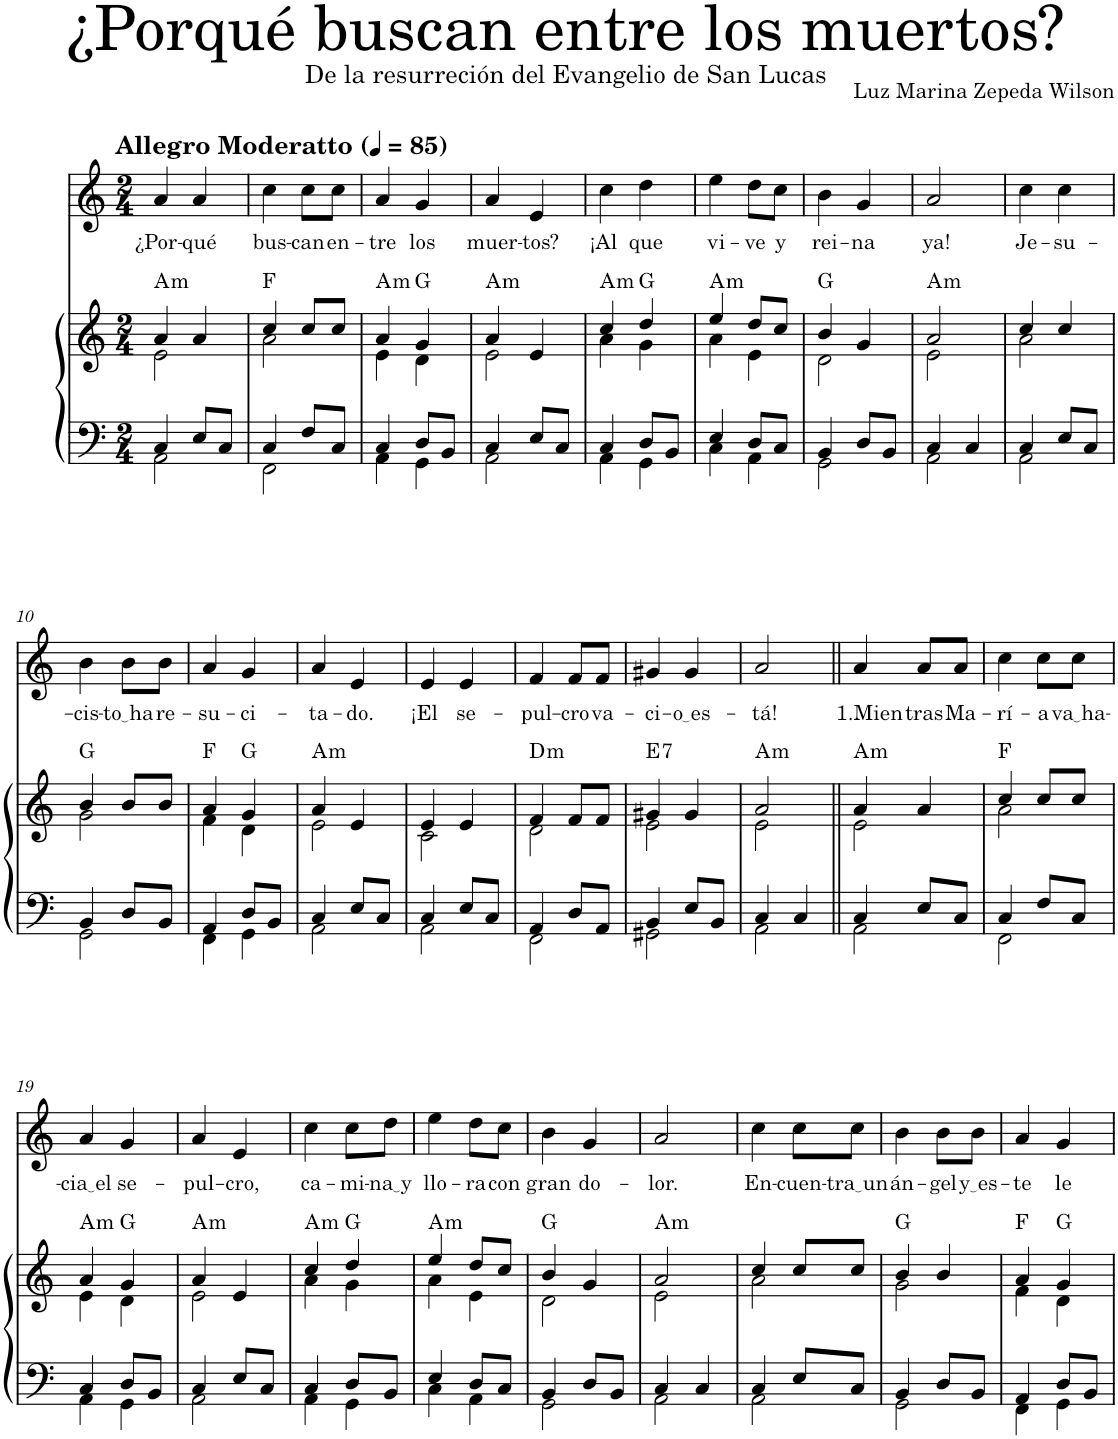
**kern	**kern	**harte	**kern	**text
*part2	*part2	*part2	*part1	*part1
*staff3	*staff2	*	*staff1	*staff1
*I"Órgano	*	*	*I"Soprano	*
*clefF4	*clefG2	*	*clefG2	*
*k[]	*k[]	*	*k[]	*
*M2/4	*M2/4	*	*M2/4	*
*MM85	*MM85	*	*MM85	*
=1	=1	=1	=1	=1
*^	*^	*	*	*
!	!	!	!	!	!LO:TX:a:B:t=Allegro Moderatto	!
!	!	!	!	!LO:H:kt=m	!	!LO:LY:b
4C/	2AA\	4a/	2e\	A:min	4a/	¿Por-
!	!	!	!	!	!	!LO:LY:b
8E/L	.	4a/	.	.	4a/	-qué
8C/J	.	.	.	.	.	.
=2	=2	=2	=2	=2	=2	=2
!	!	!	!	!	!	!LO:LY:b
4C/	2FF\	4cc/	2a\	F:maj	4cc\	bus-
!	!	!	!	!	!	!LO:LY:b
8F/L	.	8cc/L	.	.	8cc\L	-can
!	!	!	!	!	!	!LO:LY:b
8C/J	.	8cc/J	.	.	8cc\J	en-
=3	=3	=3	=3	=3	=3	=3
!	!	!	!	!LO:H:kt=m	!	!LO:LY:b
4C/	4AA\	4a/	4e\	A:min	4a/	-tre
!	!	!	!	!	!	!LO:LY:b
8D/L	4GG\	4g/	4d\	G:maj	4g/	los
8BB/J	.	.	.	.	.	.
=4	=4	=4	=4	=4	=4	=4
!	!	!	!	!LO:H:kt=m	!	!LO:LY:b
4C/	2AA\	4a/	2e\	A:min	4a/	muer-
!	!	!	!	!	!	!LO:LY:b
8E/L	.	4e/	.	.	4e/	-tos?
8C/J	.	.	.	.	.	.
=5	=5	=5	=5	=5	=5	=5
!	!	!	!	!LO:H:kt=m	!	!LO:LY:b
4C/	4AA\	4cc/	4a\	A:min	4cc\	¡Al
!	!	!	!	!	!	!LO:LY:b
8D/L	4GG\	4dd/	4g\	G:maj	4dd\	que
8BB/J	.	.	.	.	.	.
=6	=6	=6	=6	=6	=6	=6
!	!	!	!	!LO:H:kt=m	!	!LO:LY:b
4E/	4C\	4ee/	4a\	A:min	4ee\	vi-
!	!	!	!	!	!	!LO:LY:b
8D/L	4AA\	8dd/L	4e\	.	8dd\L	-ve
!	!	!	!	!	!	!LO:LY:b
8C/J	.	8cc/J	.	.	8cc\J	y
=7	=7	=7	=7	=7	=7	=7
!	!	!	!	!	!	!LO:LY:b
4BB/	2GG\	4b/	2d\	G:maj	4b\	rei-
!	!	!	!	!	!	!LO:LY:b
8D/L	.	4g/	.	.	4g/	-na
8BB/J	.	.	.	.	.	.
=8	=8	=8	=8	=8	=8	=8
!	!	!	!	!LO:H:kt=m	!	!LO:LY:b
4C/	2AA\	2a/	2e\	A:min	2a/	ya!
4C/	.	.	.	.	.	.
=9	=9	=9	=9	=9	=9	=9
!	!	!	!	!	!	!LO:LY:b
4C/	2AA\	4cc/	2a\	.	4cc\	Je-
!	!	!	!	!	!	!LO:LY:b
8E/L	.	4cc/	.	.	4cc\	-su-
8C/J	.	.	.	.	.	.
!!LO:LB:g=z
=10	=10	=10	=10	=10	=10	=10
!	!	!	!	!	!	!LO:LY:b
4BB/	2GG\	4b/	2g\	G:maj	4b\	-cis-
!	!	!	!	!	!	!LO:LY:b
8D/L	.	8b/L	.	.	8b\L	to ha
!	!	!	!	!	!	!LO:LY:b
8BB/J	.	8b/J	.	.	8b\J	re-
=11	=11	=11	=11	=11	=11	=11
!	!	!	!	!	!	!LO:LY:b
4AA/	4FF\	4a/	4f\	F:maj	4a/	-su-
!	!	!	!	!	!	!LO:LY:b
8D/L	4GG\	4g/	4d\	G:maj	4g/	-ci-
8BB/J	.	.	.	.	.	.
=12	=12	=12	=12	=12	=12	=12
!	!	!	!	!LO:H:kt=m	!	!LO:LY:b
4C/	2AA\	4a/	2e\	A:min	4a/	-ta-
!	!	!	!	!	!	!LO:LY:b
8E/L	.	4e/	.	.	4e/	-do.
8C/J	.	.	.	.	.	.
=13	=13	=13	=13	=13	=13	=13
!	!	!	!	!	!	!LO:LY:b
4C/	2AA\	4e/	2c\	.	4e/	¡El
!	!	!	!	!	!	!LO:LY:b
8E/L	.	4e/	.	.	4e/	se-
8C/J	.	.	.	.	.	.
=14	=14	=14	=14	=14	=14	=14
!	!	!	!	!LO:H:kt=m	!	!LO:LY:b
4AA/	2FF\	4f/	2d\	D:min	4f/	-pul-
!	!	!	!	!	!	!LO:LY:b
8D/L	.	8f/L	.	.	8f/L	-cro
!	!	!	!	!	!	!LO:LY:b
8AA/J	.	8f/J	.	.	8f/J	va-
=15	=15	=15	=15	=15	=15	=15
!	!	!	!	!LO:H:kt=7	!	!LO:LY:b
4BB/	2GG#X\	4g#X/	2e\	E:7	4g#X/	-ci-
!	!	!	!	!	!	!LO:LY:b
8E/L	.	4g#/	.	.	4g#/	o es
8BB/J	.	.	.	.	.	.
=16	=16	=16	=16	=16	=16	=16
!	!	!	!	!LO:H:kt=m	!	!LO:LY:b
4C/	2AA\	2a/	2e\	A:min	2a/	-tá!
4C/	.	.	.	.	.	.
=17||	=17||	=17||	=17||	=17||	=17||	=17||
!	!	!	!	!LO:H:kt=m	!	!LO:LY:b
4C/	2AA\	4a/	2e\	A:min	4a/	1.Mien
!	!	!	!	!	!	!LO:LY:b
8E/L	.	4a/	.	.	8a/L	tras
!	!	!	!	!	!	!LO:LY:b
8C/J	.	.	.	.	8a/J	Ma-
=18	=18	=18	=18	=18	=18	=18
!	!	!	!	!	!	!LO:LY:b
4C/	2FF\	4cc/	2a\	F:maj	4cc\	-rí-
!	!	!	!	!	!	!LO:LY:b
8F/L	.	8cc/L	.	.	8cc\L	-a
!	!	!	!	!	!	!LO:LY:b
8C/J	.	8cc/J	.	.	8cc\J	va ha
!!LO:LB:g=z
=19	=19	=19	=19	=19	=19	=19
!	!	!	!	!LO:H:kt=m	!	!LO:LY:b
4C/	4AA\	4a/	4e\	A:min	4a/	cia el
!	!	!	!	!	!	!LO:LY:b
8D/L	4GG\	4g/	4d\	G:maj	4g/	se-
8BB/J	.	.	.	.	.	.
=20	=20	=20	=20	=20	=20	=20
!	!	!	!	!LO:H:kt=m	!	!LO:LY:b
4C/	2AA\	4a/	2e\	A:min	4a/	-pul-
!	!	!	!	!	!	!LO:LY:b
8E/L	.	4e/	.	.	4e/	-cro,
8C/J	.	.	.	.	.	.
=21	=21	=21	=21	=21	=21	=21
!	!	!	!	!LO:H:kt=m	!	!LO:LY:b
4C/	4AA\	4cc/	4a\	A:min	4cc\	ca-
!	!	!	!	!	!	!LO:LY:b
8D/L	4GG\	4dd/	4g\	G:maj	8cc\L	-mi-
!	!	!	!	!	!	!LO:LY:b
8BB/J	.	.	.	.	8dd\J	na y
=22	=22	=22	=22	=22	=22	=22
!	!	!	!	!LO:H:kt=m	!	!LO:LY:b
4E/	4C\	4ee/	4a\	A:min	4ee\	llo-
!	!	!	!	!	!	!LO:LY:b
8D/L	4AA\	8dd/L	4e\	.	8dd\L	-ra
!	!	!	!	!	!	!LO:LY:b
8C/J	.	8cc/J	.	.	8cc\J	con
=23	=23	=23	=23	=23	=23	=23
!	!	!	!	!	!	!LO:LY:b
4BB/	2GG\	4b/	2d\	G:maj	4b\	gran
!	!	!	!	!	!	!LO:LY:b
8D/L	.	4g/	.	.	4g/	do-
8BB/J	.	.	.	.	.	.
=24	=24	=24	=24	=24	=24	=24
!	!	!	!	!LO:H:kt=m	!	!LO:LY:b
4C/	2AA\	2a/	2e\	A:min	2a/	-lor.
4C/	.	.	.	.	.	.
=25	=25	=25	=25	=25	=25	=25
!	!	!	!	!	!	!LO:LY:b
4C/	2AA\	4cc/	2a\	.	4cc\	En-
!	!	!	!	!	!	!LO:LY:b
8E/L	.	8cc/L	.	.	8cc\L	-cuen-
!	!	!	!	!	!	!LO:LY:b
8C/J	.	8cc/J	.	.	8cc\J	tra un
=26	=26	=26	=26	=26	=26	=26
!	!	!	!	!	!	!LO:LY:b
4BB/	2GG\	4b/	2g\	G:maj	4b\	án-
!	!	!	!	!	!	!LO:LY:b
8D/L	.	4b/	.	.	8b\L	-gel
!	!	!	!	!	!	!LO:LY:b
8BB/J	.	.	.	.	8b\J	y es
=27	=27	=27	=27	=27	=27	=27
!	!	!	!	!	!	!LO:LY:b
4AA/	4FF\	4a/	4f\	F:maj	4a/	-te
!	!	!	!	!	!	!LO:LY:b
8D/L	4GG\	4g/	4d\	G:maj	4g/	le
8BB/J	.	.	.	.	.	.
*v	*v	*	*	*	*	*
*	*v	*v	*	*	*
=	=	=	=	=
*-	*-	*-	*-	*-
